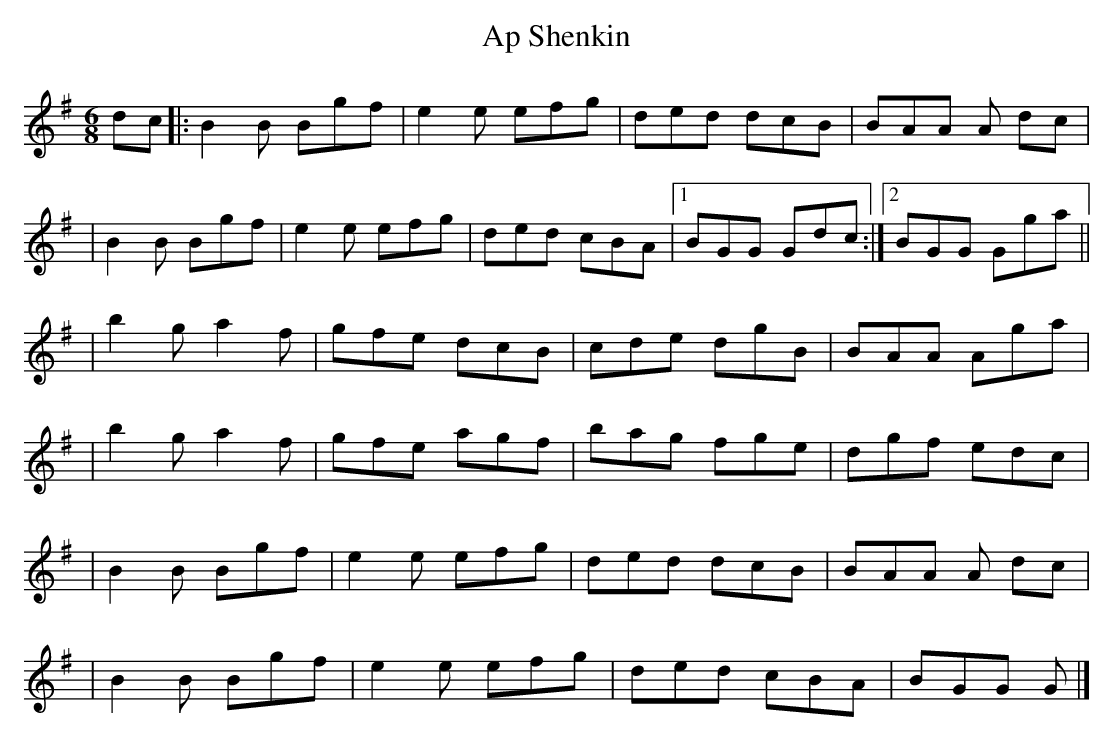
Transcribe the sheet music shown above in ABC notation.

X:1
T: Ap Shenkin
M: 6/8
L: 1/8
K: G
dc |: B2 B Bgf | e2 e efg | ded dcB | BAA A dc |
| B2 B Bgf | e2 e efg | ded cBA |1 BGG Gdc:|2 BGG Gga ||
| b2g a2 f | gfe dcB | cde dgB | BAA Aga |
| b2 g a2 f | gfe agf | bag fge | dgf edc |
| B2 B Bgf | e2 e efg | ded dcB | BAA A dc |
| B2 B Bgf | e2 e efg | ded cBA | BGG G |]
